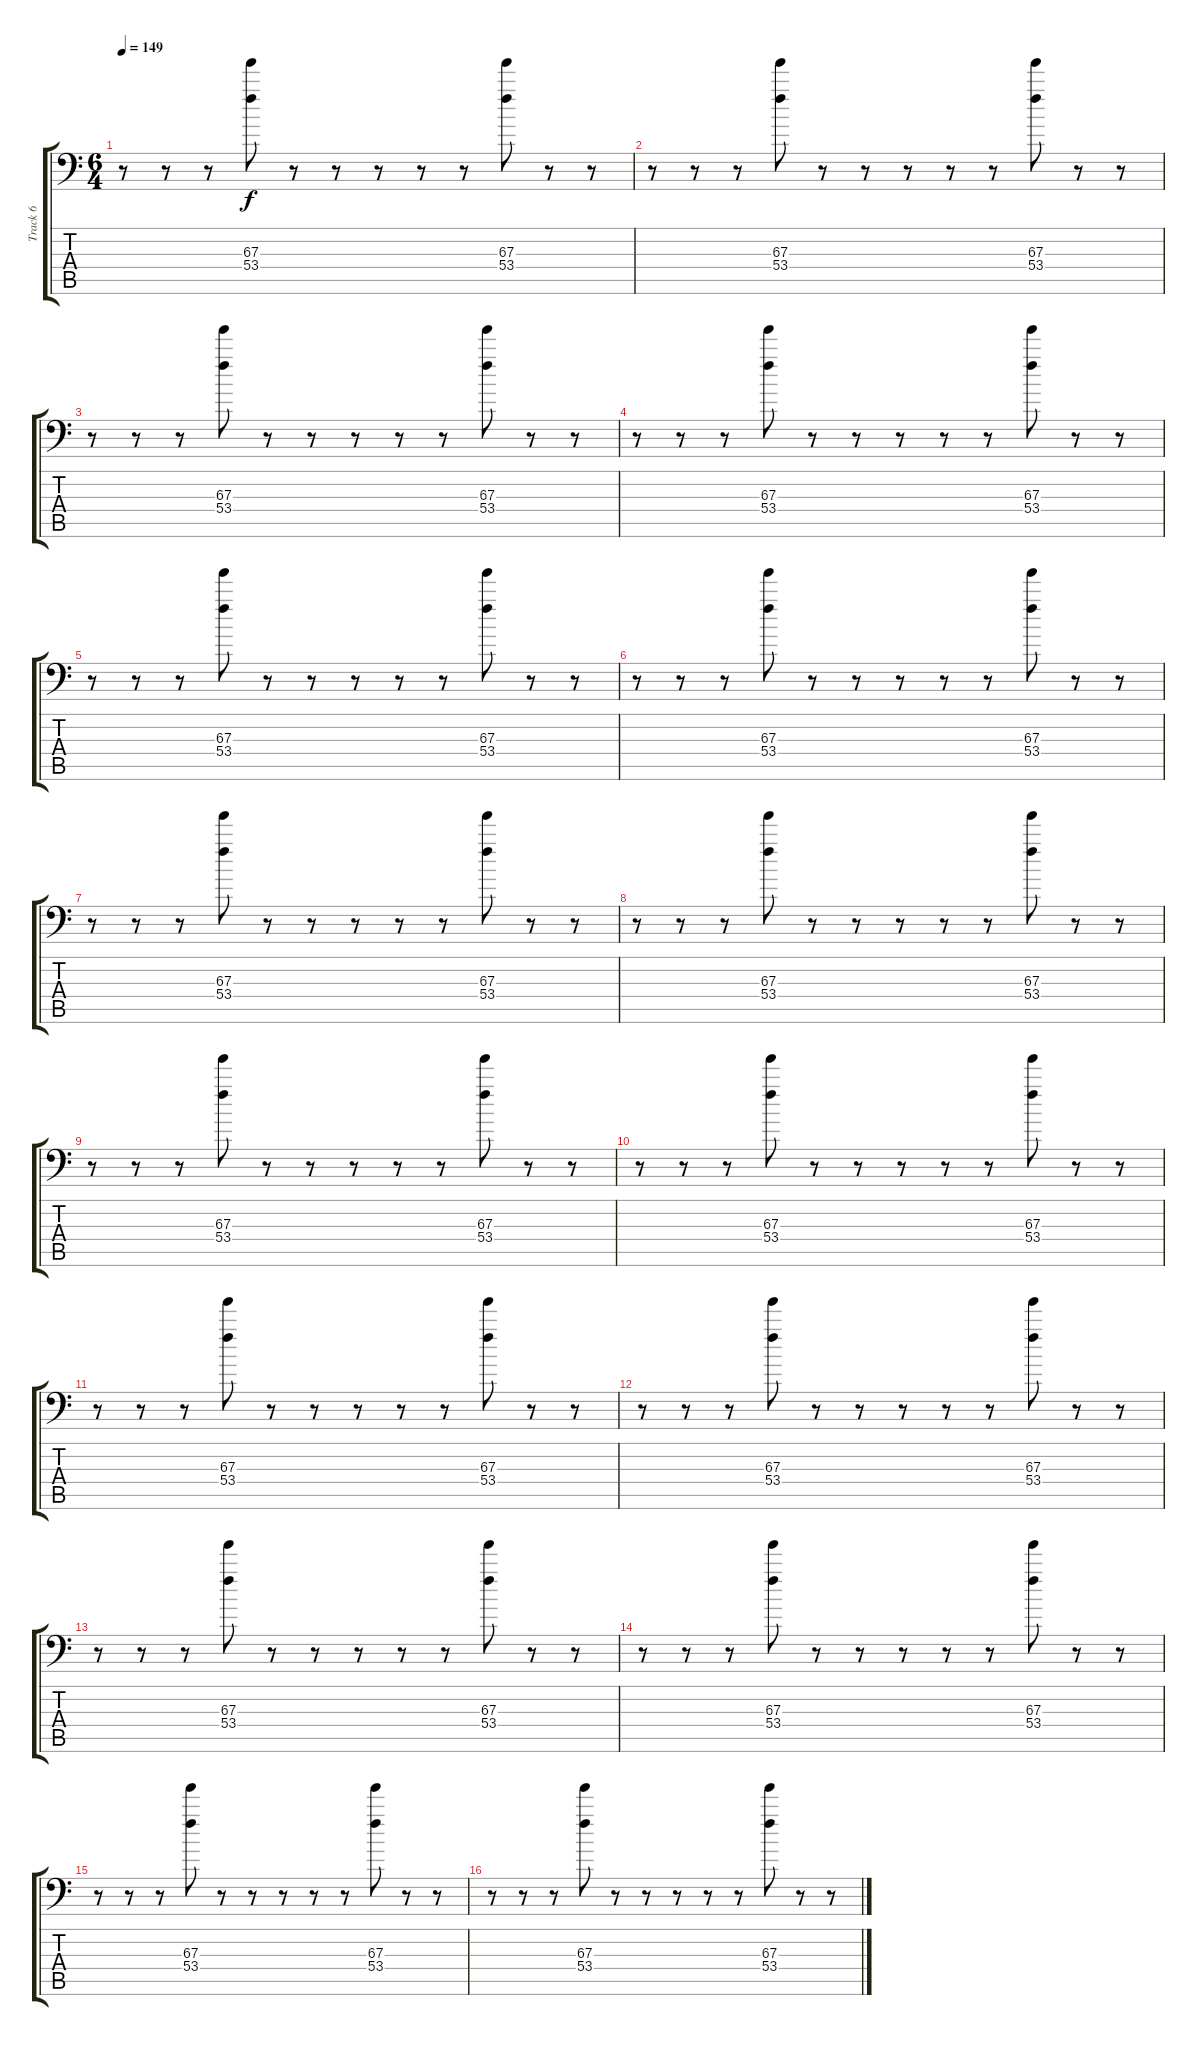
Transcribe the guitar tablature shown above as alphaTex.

\track ("Track 6" "Track 6") {instrument acousticgrandpiano}
\staff {score tabs}
\tuning (C-1 C-1 C-1 C-1 C-1 C-1) {hide}
\ts (6 4)
\tempo 149
\clef f4
\ks c
r.8{dy f} r.8 r.8 (67.3 53.4).8 r.8 r.8 r.8 r.8 r.8 (67.3 53.4).8 r.8 r.8 |
r.8 r.8 r.8 (67.3 53.4).8 r.8 r.8 r.8 r.8 r.8 (67.3 53.4).8 r.8 r.8 |
r.8 r.8 r.8 (67.3 53.4).8 r.8 r.8 r.8 r.8 r.8 (67.3 53.4).8 r.8 r.8 |
r.8 r.8 r.8 (67.3 53.4).8 r.8 r.8 r.8 r.8 r.8 (67.3 53.4).8 r.8 r.8 |
r.8 r.8 r.8 (67.3 53.4).8 r.8 r.8 r.8 r.8 r.8 (67.3 53.4).8 r.8 r.8 |
r.8 r.8 r.8 (67.3 53.4).8 r.8 r.8 r.8 r.8 r.8 (67.3 53.4).8 r.8 r.8 |
r.8 r.8 r.8 (67.3 53.4).8 r.8 r.8 r.8 r.8 r.8 (67.3 53.4).8 r.8 r.8 |
r.8 r.8 r.8 (67.3 53.4).8 r.8 r.8 r.8 r.8 r.8 (67.3 53.4).8 r.8 r.8 |
r.8 r.8 r.8 (67.3 53.4).8 r.8 r.8 r.8 r.8 r.8 (67.3 53.4).8 r.8 r.8 |
r.8 r.8 r.8 (67.3 53.4).8 r.8 r.8 r.8 r.8 r.8 (67.3 53.4).8 r.8 r.8 |
r.8 r.8 r.8 (67.3 53.4).8 r.8 r.8 r.8 r.8 r.8 (67.3 53.4).8 r.8 r.8 |
r.8 r.8 r.8 (67.3 53.4).8 r.8 r.8 r.8 r.8 r.8 (67.3 53.4).8 r.8 r.8 |
r.8 r.8 r.8 (67.3 53.4).8 r.8 r.8 r.8 r.8 r.8 (67.3 53.4).8 r.8 r.8 |
r.8 r.8 r.8 (67.3 53.4).8 r.8 r.8 r.8 r.8 r.8 (67.3 53.4).8 r.8 r.8 |
r.8 r.8 r.8 (67.3 53.4).8 r.8 r.8 r.8 r.8 r.8 (67.3 53.4).8 r.8 r.8 |
r.8 r.8 r.8 (67.3 53.4).8 r.8 r.8 r.8 r.8 r.8 (67.3 53.4).8 r.8 r.8
